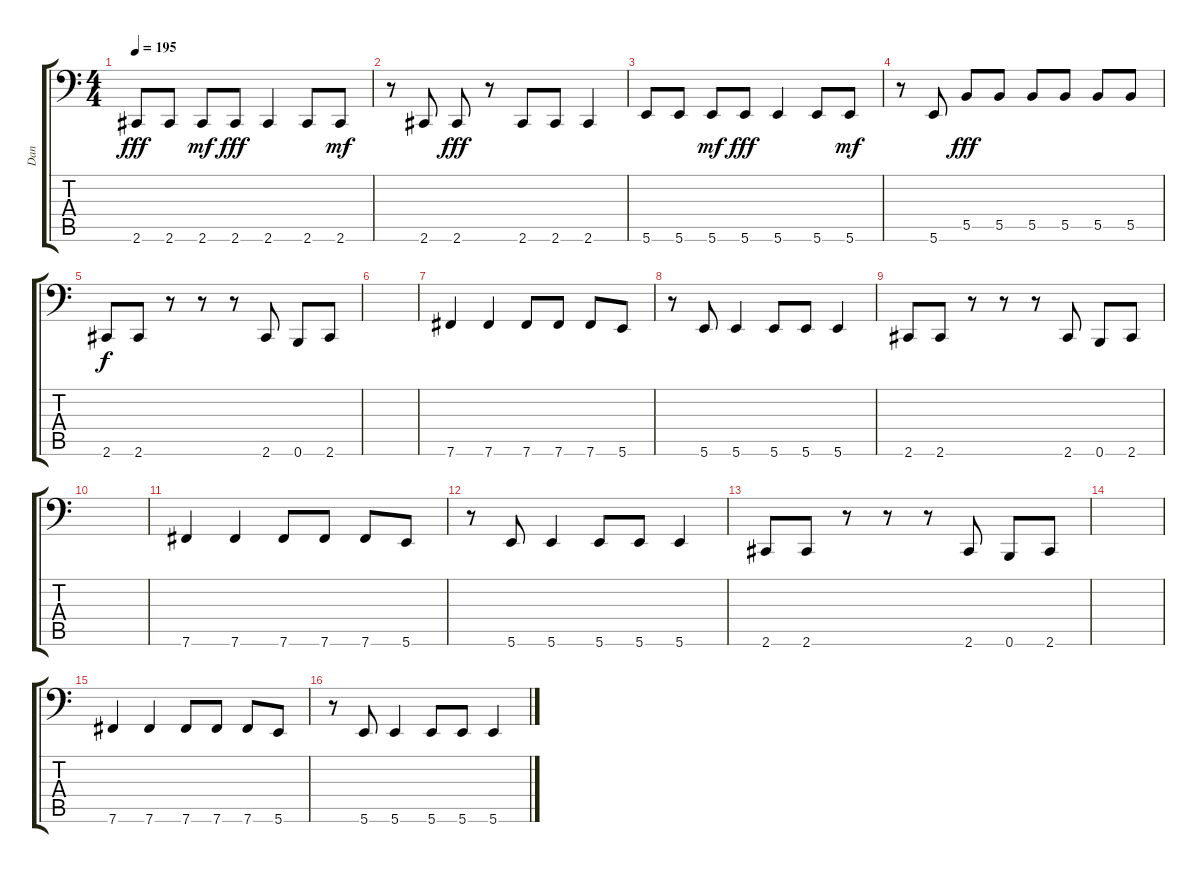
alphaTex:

\track ("Dan" "Dan") {instrument electricbassfinger}
\staff {score tabs}
\tuning (Db3 Ab2 E2 B1 Gb1 B0) {hide}
\ts (4 4)
\tempo 195
\clef f4
\ks c
2.6.8{dy fff} 2.6.8 2.6.8{dy mf} 2.6.8{dy fff} 2.6.4 2.6.8 2.6.8{dy mf} |
r.8 2.6.8 2.6.8{dy fff} r.8 2.6.8 2.6.8 2.6.4 |
5.6.8 5.6.8 5.6.8{dy mf} 5.6.8{dy fff} 5.6.4 5.6.8 5.6.8{dy mf} |
r.8 5.6.8 5.5.8{dy fff} 5.5.8 5.5.8 5.5.8 5.5.8 5.5.8 |
2.6.8{dy f} 2.6.8 r.8 r.8 r.8 2.6.8 0.6.8 2.6.8 |
|
7.6.4 7.6.4 7.6.8 7.6.8 7.6.8 5.6.8 |
r.8 5.6.8 5.6.4 5.6.8 5.6.8 5.6.4 |
2.6.8 2.6.8 r.8 r.8 r.8 2.6.8 0.6.8 2.6.8 |
|
7.6.4 7.6.4 7.6.8 7.6.8 7.6.8 5.6.8 |
r.8 5.6.8 5.6.4 5.6.8 5.6.8 5.6.4 |
2.6.8 2.6.8 r.8 r.8 r.8 2.6.8 0.6.8 2.6.8 |
|
7.6.4 7.6.4 7.6.8 7.6.8 7.6.8 5.6.8 |
r.8 5.6.8 5.6.4 5.6.8 5.6.8 5.6.4
